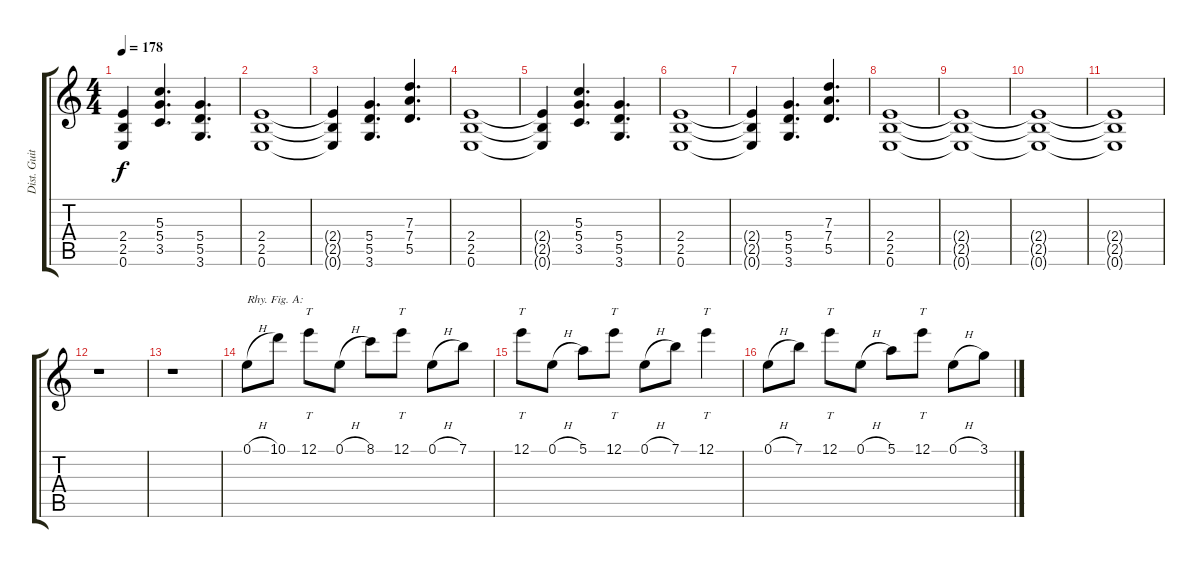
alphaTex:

\track ("Dist. Guitar 1" "Dist. Guit") {instrument distortionguitar}
\staff {score tabs}
\tuning (E4 B3 G3 D3 A2 E2) {hide}
\ts (4 4)
\tempo 178
\clef g2
\ks c
(2.4{t} 2.5{t} 0.6{t}).4{dy f} (5.3 5.4 3.5).4{d} (5.4 5.5 3.6).4{d} |
(2.4 2.5 0.6).1 |
(2.4{t} 2.5{t} 0.6{t}).4 (5.4 5.5 3.6).4{d} (7.3 7.4 5.5).4{d} |
(2.4 2.5 0.6).1 |
(2.4{t} 2.5{t} 0.6{t}).4 (5.3 5.4 3.5).4{d} (5.4 5.5 3.6).4{d} |
(2.4 2.5 0.6).1 |
(2.4{t} 2.5{t} 0.6{t}).4 (5.4 5.5 3.6).4{d} (7.3 7.4 5.5).4{d} |
(2.4 2.5 0.6).1 |
(2.4{t} 2.5{t} 0.6{t}).1 |
(2.4{t} 2.5{t} 0.6{t}).1 |
(2.4{t} 2.5{t} 0.6{t}).1 |
r.1 |
r.1 |
0.1{h}.8{txt "Rhy. Fig. A:" volume 16 instrument synthbass1} 10.1.8 12.1.8{tt} 0.1{h}.8 8.1.8 12.1.8{tt} 0.1{h}.8 7.1.8 |
12.1.8{tt} 0.1{h}.8 5.1.8 12.1.8{tt} 0.1{h}.8 7.1.8 12.1.4{tt} |
0.1{h}.8 7.1.8 12.1.8{tt} 0.1{h}.8 5.1.8 12.1.8{tt} 0.1{h}.8 3.1.8
